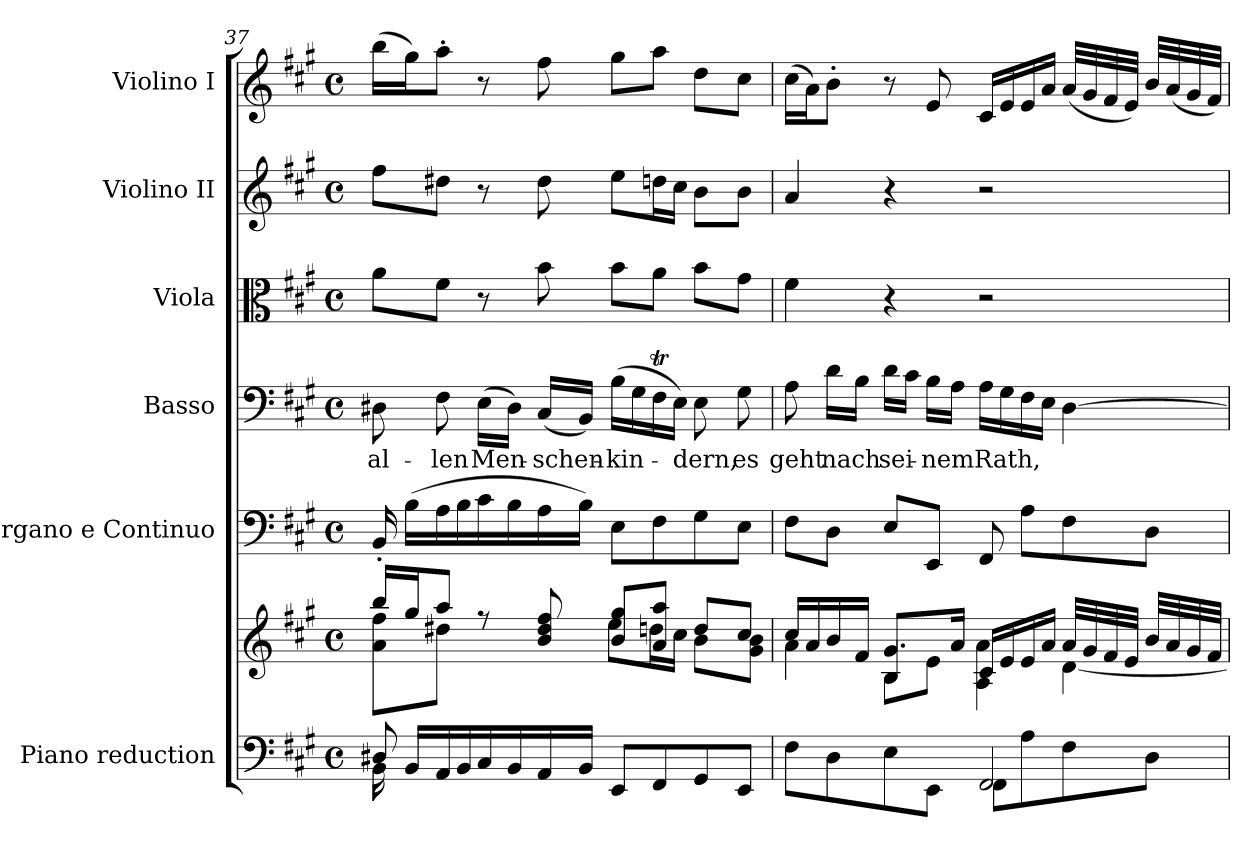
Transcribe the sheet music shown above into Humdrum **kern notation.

**kern	**kern	**kern	**kern	**text	**kern	**kern	**kern
*part6	*part6	*part5	*part4	*part4	*part3	*part2	*part1
*staff7	*staff6	*staff5	*staff4	*staff4	*staff3	*staff2	*staff1
*I"Piano reduction	*	*I"Organo e Continuo	*I"Basso	*	*I"Viola	*I"Violino II	*I"Violino I
*I'Pno	*	*	*	*	*I'Vla	*I'Vln	*I'Vln
*clefF4	*clefG2	*clefF4	*clefF4	*	*clefC3	*clefG2	*clefG2
*k[f#c#g#]	*k[f#c#g#]	*k[f#c#g#]	*k[f#c#g#]	*	*k[f#c#g#]	*k[f#c#g#]	*k[f#c#g#]
*M4/4	*M4/4	*M4/4	*M4/4	*	*M4/4	*M4/4	*M4/4
*met(c)	*met(c)	*met(c)	*met(c)	*	*met(c)	*met(c)	*met(c)
=37	=37	=37	=37	=37	=37	=37	=37
*^	*^	*	*	*	*	*	*
*	*	*	*^	*	*	*	*	*	*
!	!	!	!	!	!	!	!LO:LY:b	!	!	!
8D#X/L	16BB\	16bb/LL	8a\ 8ff#\L	8ryy	16BB'/	8D#X\	al-	8a\L	8ff#\L	(>16bb\LL
.	16BB/LL	16gg#/J	.	.	(>16B\LL	.	.	.	.	16gg#\J)
!	!	!	!	!	!	!	!LO:LY:b	!	!	!
2..ryy	16AA/	8aa/J	8dd#X\J	8f#\	16A\	8F#\	-len	8f#\J	8dd#X\J	8aa'\J
.	16BB/	.	.	.	16B\	.	.	.	.	.
!	!	!	!	!	!	!	!LO:LY:b	!	!	!
.	16C#/	8r	4ryy	8e\	16c#\	(>16E\LL	Men-	8r	8r	8r
.	16BB/	.	.	.	16B\	16D#\JJ)	.	.	.	.
!	!	!	!	!	!	!	!LO:LY:b	!	!	!
.	16AA/	8b/ 8dd#/ 8ff#/	.	16f#\L	16A\	(<16C#/LL	-schen-	8b\	8dd#\	8ff#\
.	16BB/JJ	.	.	16d#X\JJ	16B\JJ)	16BB/JJ)	.	.	.	.
!	!	!	!	!	!	!	!LO:LY:b	!	!	!
.	8EE/L	8b/ 8gg#/L	8ee\L	2ryy	8E\L	(>16B\LL	kin-	8b\L	8ee\L	8gg#\L
.	.	.	.	.	.	16G#\	.	.	.	.
.	8FF#/	8a/ 8aa/J	16ddn\L	.	8F#\	16F#T\	.	8a\J	16ddn\L	8aa\J
.	.	.	16cc#\JJ	.	.	16E\JJ)	.	.	16cc#\JJ	.
!	!	!	!	!	!	!	!LO:LY:b	!	!	!
.	8GG#/	8dd/L	8b\L	.	8G#\	8E\	-dern,	8b\L	8b\L	8dd\L
!	!	!	!	!	!	!	!LO:LY:b	!	!	!
.	8EE/J	8cc#/J	8g#\ 8b\J	.	8E\J	8G#\	es	8g#\J	8b\J	8cc#\J
=38	=38	=38	=38	=38	=38	=38	=38	=38	=38	=38
!	!	!	!	!	!	!	!LO:LY:b	!	!	!
4ryy	8F#\L	16cc#/LL	4a\	4ryy	8F#\L	8A\	geht	4f#\	4a/	(>16cc#\LL
.	.	16a/	.	.	.	.	.	.	.	16a\J)
!	!	!	!	!	!	!	!LO:LY:b	!	!	!
.	8D\	16b/	.	.	8D\J	16d\LL	nach	.	.	8b'\J
.	.	16f#/JJ	.	.	.	16B\JJ	.	.	.	.
!	!	!	!	!	!	!	!LO:LY:b	!	!	!
4ryy	8E\	8.g#/L	8B\L	4B/	8E/L	16d\LL	sei-	4r	4r	8r
.	.	.	.	.	.	16c#\JJ	.	.	.	.
!	!	!	!	!	!	!	!LO:LY:b	!	!	!
.	8EE\J	.	8e\J	.	8EE/J	16B\LL	-nem	.	.	8e/
.	.	16a/Jk	.	.	.	16A\JJ	.	.	.	.
!	!	!	!	!	!	!	!LO:LY:b	!	!	!
2FF#/	8FF#\L	16c#/LL	4A\ 4a\	2ryy	8FF#/	16A\LL	Rath,	2r	2r	16c#/LL
.	.	16e/	.	.	.	16G#\	.	.	.	16e/
.	8A\	16e/	.	.	8A\L	16F#\	.	.	.	16e/
.	.	16a/JJ	.	.	.	16E\JJ	.	.	.	16a/JJ
.	8F#\	32a/LLL	[4d\	.	8F#\	[4D\	.	.	.	(<32a/LLL
.	.	32g#/	.	.	.	.	.	.	.	32g#/
.	.	32f#/	.	.	.	.	.	.	.	32f#/
.	.	32e/JJJ	.	.	.	.	.	.	.	32e/JJJ)
.	8D\J	32b/LLL	.	.	8D\J	.	.	.	.	32b/LLL
.	.	32a/	.	.	.	.	.	.	.	(<32a/
.	.	32g#/	.	.	.	.	.	.	.	32g#/
.	.	32f#/JJJ	.	.	.	.	.	.	.	32f#/JJJ)
*v	*v	*	*	*	*	*	*	*	*	*
*	*v	*v	*v	*	*	*	*	*	*
=	=	=	=	=	=	=	=
*-	*-	*-	*-	*-	*-	*-	*-
